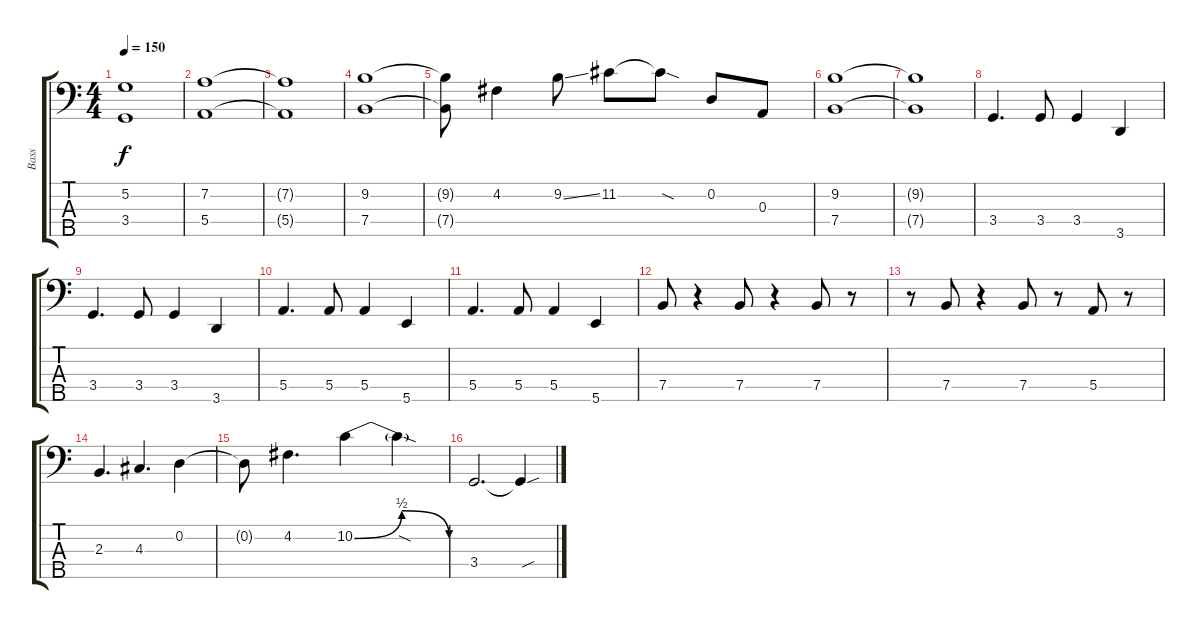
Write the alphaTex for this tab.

\track ("Bass" "Bass") {instrument fretlessbass}
\staff {score tabs}
\tuning (G2 D2 A1 E1 B0) {hide}
\ts (4 4)
\tempo 150
\clef f4
\ks c
(5.2{t} 3.4{t}).1{dy f} |
(7.2 5.4).1 |
(7.2{t} 5.4{t}).1 |
(9.2 7.4).1 |
(9.2{t} 7.4{t}).8 4.2.4 9.2{ss}.8 11.2.8 11.2{sod t}.8 0.2.8 0.3.8 |
(9.2 7.4).1 |
(9.2{t} 7.4{t}).1 |
3.4.4{d} 3.4.8 3.4.4 3.5.4 |
3.4.4{d} 3.4.8 3.4.4 3.5.4 |
5.4.4{d} 5.4.8 5.4.4 5.5.4 |
5.4.4{d} 5.4.8 5.4.4 5.5.4 |
7.4.8 r.4 7.4.8 r.4 7.4.8 r.8 |
r.8 7.4.8 r.4 7.4.8 r.8 5.4.8 r.8 |
2.3.4{d} 4.3.4{d} 0.2.4 |
0.2{t}.8 4.2.4{d} 10.2{be (bendrelease 0 0 30 2 44 2 60 0)}.4 10.2{sod t}.4 |
3.4.2{d} 3.4{sou t}.4
